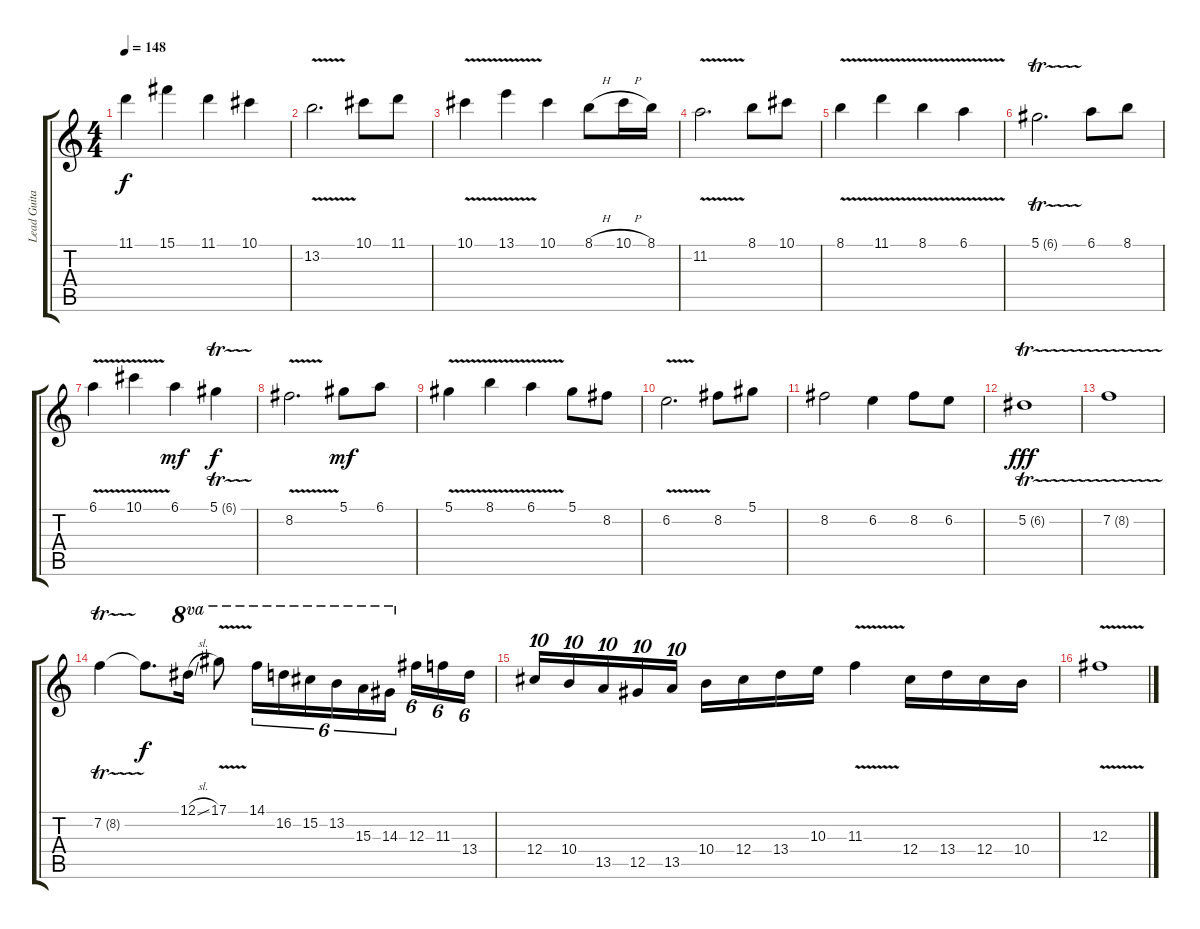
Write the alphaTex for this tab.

\track ("" "Lead Guita") {instrument overdrivenguitar}
\staff {score tabs}
\tuning (Eb4 Bb3 Gb3 Db3 Ab2 Eb2) {hide}
\ts (4 4)
\tempo 148
\clef g2
\ks c
11.1.4{dy f} 15.1.4 11.1.4 10.1.4 |
13.2{v}.2{d} 10.1.8 11.1.8 |
10.1{v}.4 13.1{v}.4 10.1.4 8.1{h}.8 10.1{h}.16 8.1.16 |
11.2{v}.2{d} 8.1.8 10.1.8 |
8.1{v}.4 11.1{v}.4 8.1{v}.4 6.1{v}.4 |
5.1{tr (6 16)}.2{d} 6.1.8 8.1.8 |
6.1{v}.4 10.1{v}.4 6.1.4{dy mf} 5.1{tr (6 16)}.4{dy f} |
8.2{v}.2{d} 5.1.8{dy mf} 6.1.8 |
5.1{v}.4 8.1{v}.4 6.1{v}.4 5.1.8 8.2.8 |
6.2{v}.2{d} 8.2.8 5.1.8 |
8.2.2 6.2.4 8.2.8 6.2.8 |
5.2{tr (6 16)}.1{dy fff} |
7.2{tr (8 16)}.1 |
7.2{tr (8 16)}.4 7.2{t}.8{d dy f} 12.1{sl}.16{ot 8va} 17.1{v}.8{ot 8va} 14.1.16{tu (6 4) ot 8va} 16.2.16{tu (6 4) ot 8va} 15.2.16{tu (6 4) ot 8va} 13.2.16{tu (6 4) ot 8va} 15.3.16{tu (6 4) ot 8va} 14.3.16{tu (6 4) ot 8va beam splitsecondary} 12.3.16{tu (6 4)} 11.3.16{tu (6 4)} 13.4.16{tu (6 4)} |
12.4.16{tu (10 8)} 10.4.16{tu (10 8)} 13.5.16{tu (10 8)} 12.5.16{tu (10 8)} 13.5.16{tu (10 8)} 10.4.16 12.4.16 13.4.16 10.3.16 11.3{v}.4 12.4.16 13.4.16 12.4.16 10.4.16 |
12.3{v}.1
